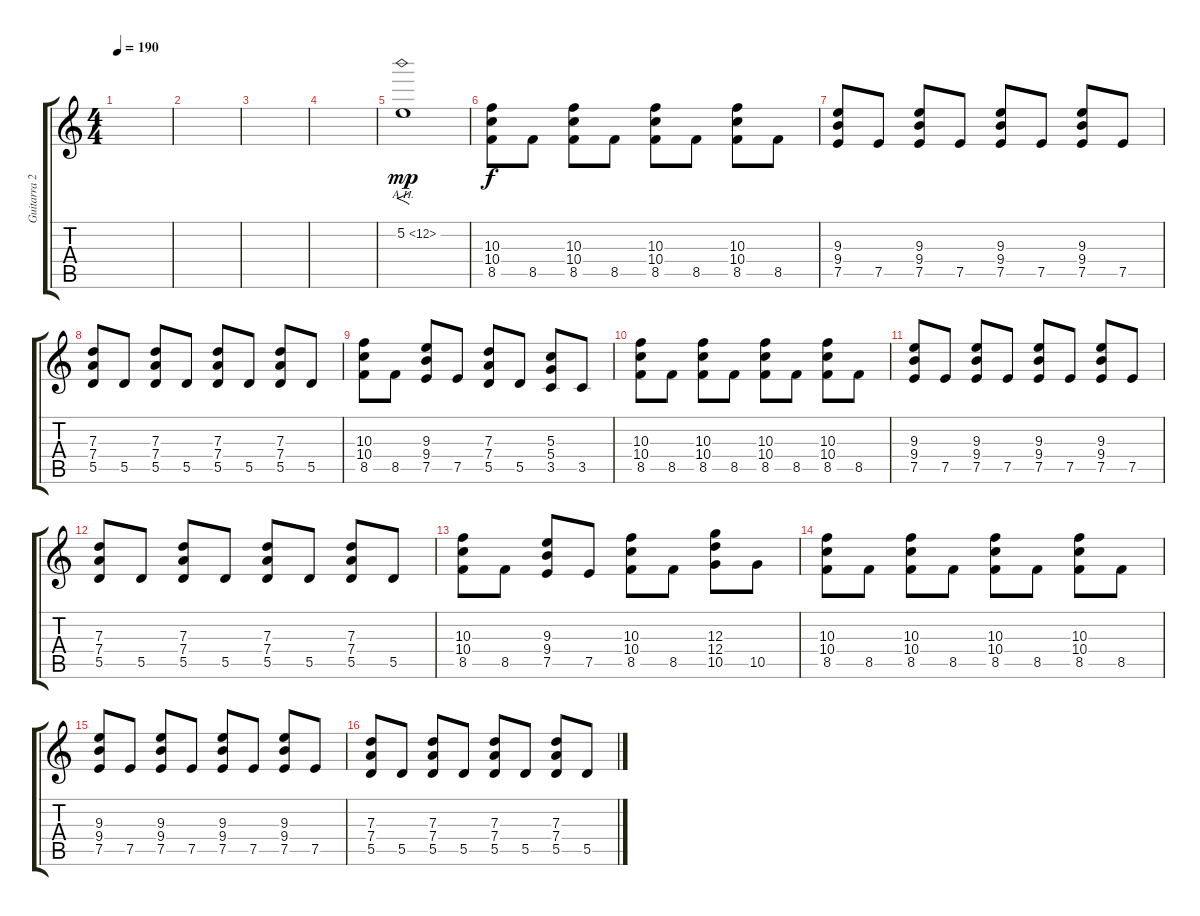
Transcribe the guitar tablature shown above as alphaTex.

\track ("Guitarra 2" "Guitarra 2") {instrument electricguitarclean}
\staff {score tabs}
\tuning (E4 B3 G3 D3 A2 E2) {hide}
\ts (4 4)
\tempo 190
\clef g2
\ks c
|
|
|
|
5.2{ah 7}.1{f dy mp} |
(10.3 10.4 8.5).8{dy f} 8.5.8 (10.3 10.4 8.5).8 8.5.8 (10.3 10.4 8.5).8 8.5.8 (10.3 10.4 8.5).8 8.5.8 |
(9.3 9.4 7.5).8 7.5.8 (9.3 9.4 7.5).8 7.5.8 (9.3 9.4 7.5).8 7.5.8 (9.3 9.4 7.5).8 7.5.8 |
(7.3 7.4 5.5).8 5.5.8 (7.3 7.4 5.5).8 5.5.8 (7.3 7.4 5.5).8 5.5.8 (7.3 7.4 5.5).8 5.5.8 |
(10.3 10.4 8.5).8 8.5.8 (9.3 9.4 7.5).8 7.5.8 (7.3 7.4 5.5).8 5.5.8 (5.3 5.4 3.5).8 3.5.8 |
(10.3 10.4 8.5).8 8.5.8 (10.3 10.4 8.5).8 8.5.8 (10.3 10.4 8.5).8 8.5.8 (10.3 10.4 8.5).8 8.5.8 |
(9.3 9.4 7.5).8 7.5.8 (9.3 9.4 7.5).8 7.5.8 (9.3 9.4 7.5).8 7.5.8 (9.3 9.4 7.5).8 7.5.8 |
(7.3 7.4 5.5).8 5.5.8 (7.3 7.4 5.5).8 5.5.8 (7.3 7.4 5.5).8 5.5.8 (7.3 7.4 5.5).8 5.5.8 |
(10.3 10.4 8.5).8 8.5.8 (9.3 9.4 7.5).8 7.5.8 (10.3 10.4 8.5).8 8.5.8 (12.3 12.4 10.5).8 10.5.8 |
(10.3 10.4 8.5).8 8.5.8 (10.3 10.4 8.5).8 8.5.8 (10.3 10.4 8.5).8 8.5.8 (10.3 10.4 8.5).8 8.5.8 |
(9.3 9.4 7.5).8 7.5.8 (9.3 9.4 7.5).8 7.5.8 (9.3 9.4 7.5).8 7.5.8 (9.3 9.4 7.5).8 7.5.8 |
(7.3 7.4 5.5).8 5.5.8 (7.3 7.4 5.5).8 5.5.8 (7.3 7.4 5.5).8 5.5.8 (7.3 7.4 5.5).8 5.5.8
